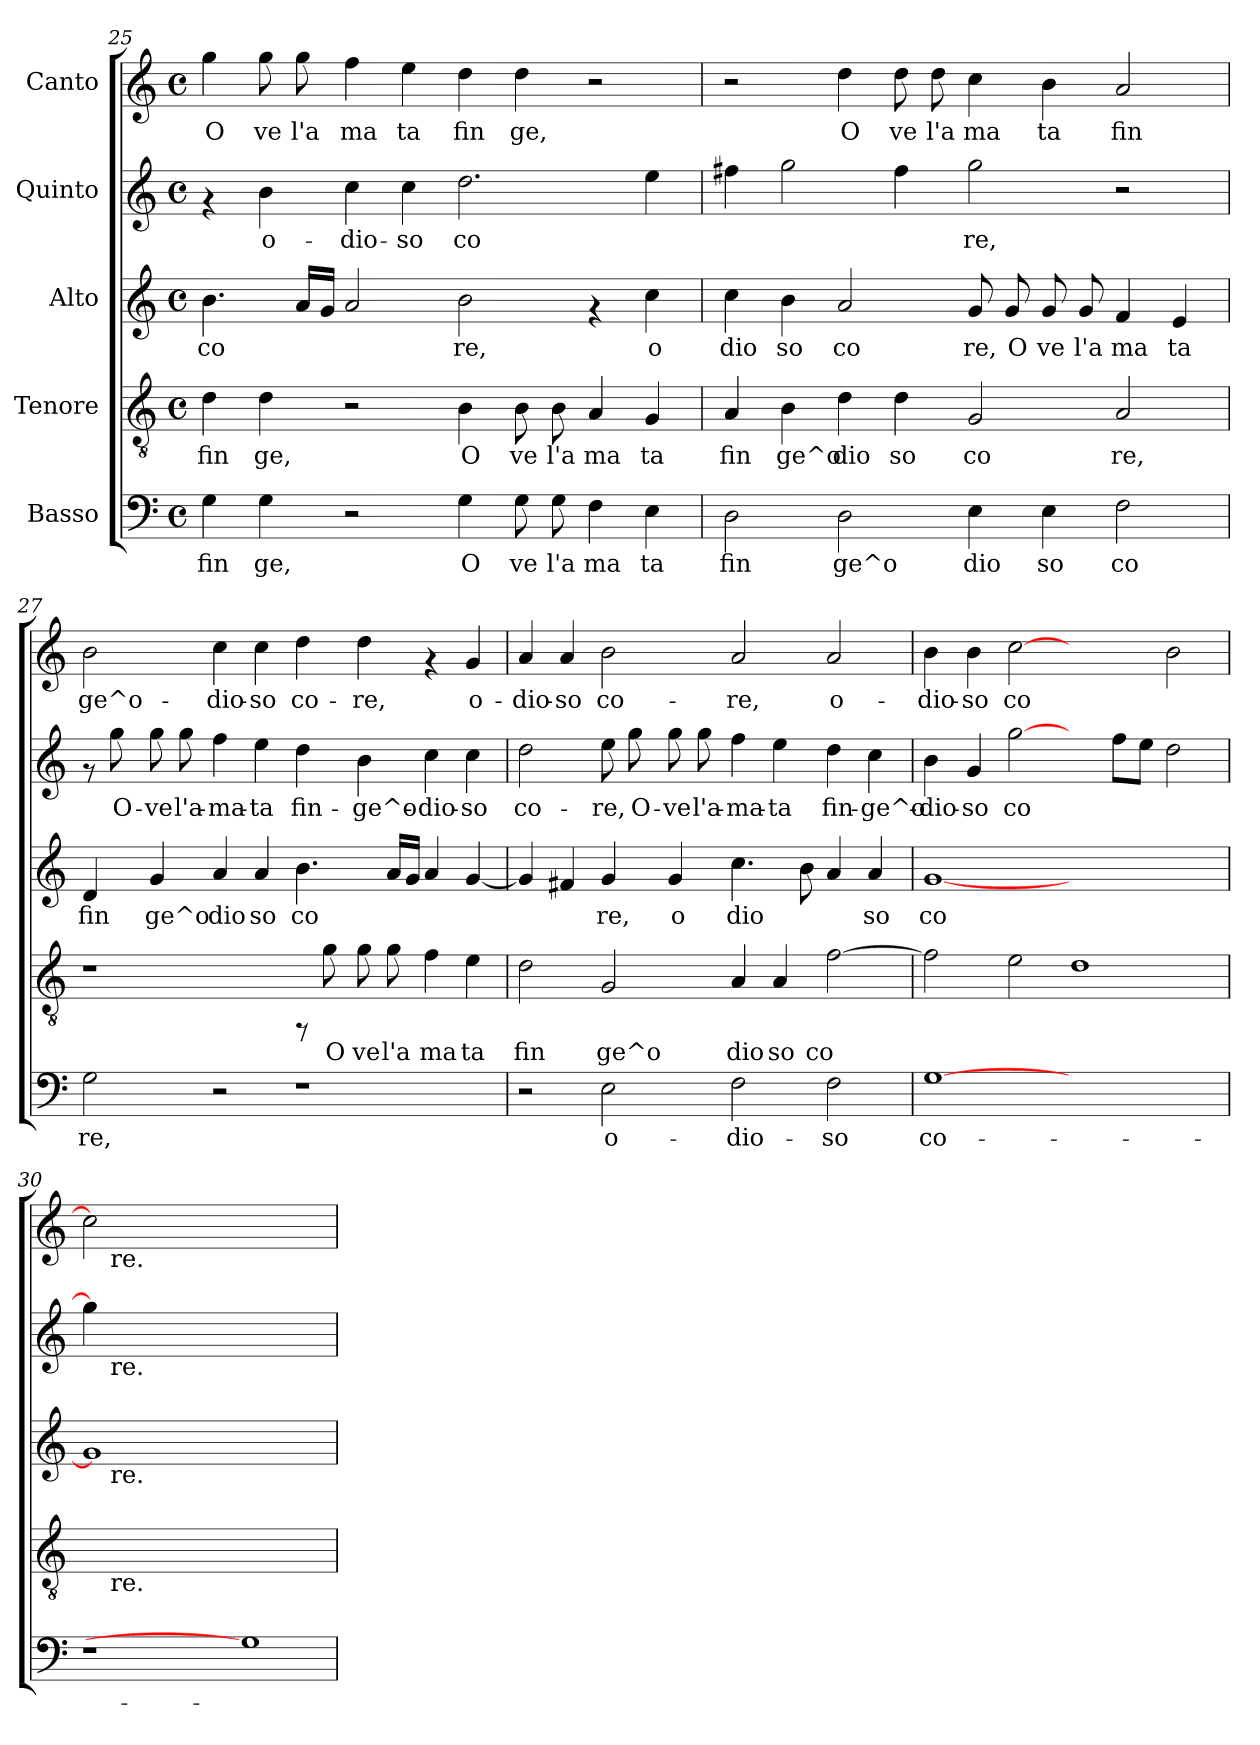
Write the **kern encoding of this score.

**kern	**text	**kern	**text	**kern	**text	**kern	**text	**kern	**text
*part5	*part5	*part4	*part4	*part3	*part3	*part2	*part2	*part1	*part1
*staff5	*staff5	*staff4	*staff4	*staff3	*staff3	*staff2	*staff2	*staff1	*staff1
*I"Basso	*	*I"Tenore	*	*I"Alto	*	*I"Quinto	*	*I"Canto	*
*clefF4	*	*clefGv2	*	*clefG2	*	*clefG2	*	*clefG2	*
*k[]	*	*k[]	*	*k[]	*	*k[]	*	*k[]	*
*C:	*	*C:	*	*C:	*	*C:	*	*C:	*
*M4/4	*	*M4/4	*	*M4/4	*	*M4/4	*	*M4/4	*
*met(c)	*	*met(c)	*	*met(c)	*	*met(c)	*	*met(c)	*
=25	=25	=25	=25	=25	=25	=25	=25	=25	=25
!	!LO:LY:b:cj	!	!LO:LY:b:cj	!	!LO:LY:b:cj	!	!	!	!LO:LY:b:cj
4G\	fin	4d\	fin	4.b\	co	4rf	.	4gg\	O
!	!LO:LY:b:cj	!	!LO:LY:b:cj	!	!	!	!LO:LY:b	!	!LO:LY:b:cj
4G\	ge,	4d\	ge,	.	.	4b\	o-	8gg\	ve
!	!	!	!	!	!LO:LY:b:cj	!	!	!	!LO:LY:b:cj
.	.	.	.	16a/L	.	.	.	8gg\	l'a
!	!	!	!	!	!LO:LY:b:cj	!	!	!	!
.	.	.	.	16g/J	.	.	.	.	.
!	!	!	!	!	!LO:LY:b:cj	!	!LO:LY:b	!	!LO:LY:b:cj
2r	.	2r	.	2a/	.	4cc\	-dio-	4ff\	ma
!	!	!	!	!	!	!	!LO:LY:b	!	!LO:LY:b:cj
.	.	.	.	.	.	4cc\	-so	4ee\	ta
!	!LO:LY:b:cj	!	!LO:LY:b:cj	!	!LO:LY:b:cj	!	!LO:LY:b	!	!LO:LY:b:cj
4G\	O	4B\	O	2b\	re,	2.dd\	co-	4dd\	fin
!	!LO:LY:b:cj	!	!LO:LY:b:cj	!	!	!	!	!	!LO:LY:b:cj
8G\	ve	8B\	ve	.	.	.	.	4dd\	ge,
!	!LO:LY:b:cj	!	!LO:LY:b:cj	!	!	!	!	!	!
8G\	l'a	8B\	l'a	.	.	.	.	.	.
!	!LO:LY:b:cj	!	!LO:LY:b:cj	!	!	!	!	!	!
4F\	ma	4A/	ma	4rf	.	.	.	2r	.
!	!LO:LY:b:cj	!	!LO:LY:b:cj	!	!LO:LY:b:cj	!	!LO:LY:b	!	!
4E\	ta	4G/	ta	4cc\	o	4ee\	--	.	.
=26	=26	=26	=26	=26	=26	=26	=26	=26	=26
!	!LO:LY:b:cj	!	!LO:LY:b:cj	!	!LO:LY:b:cj	!	!LO:LY:b	!	!
2D\	fin	4A/	fin	4cc\	dio	4ff#X\	--	2r	.
!	!	!	!LO:LY:b:cj	!	!LO:LY:b:cj	!	!LO:LY:b	!	!
.	.	4B\	ge^o	4b\	so	2gg\	--	.	.
!	!LO:LY:b:cj	!	!LO:LY:b:cj	!	!LO:LY:b:cj	!	!	!	!LO:LY:b:cj
2D\	ge^o	4d\	dio	2a/	co	.	.	4dd\	O
!	!	!	!LO:LY:b:cj	!	!	!	!LO:LY:b	!	!LO:LY:b:cj
.	.	4d\	so	.	.	4ff#\	--	8dd\	ve
!	!	!	!	!	!	!	!	!	!LO:LY:b:cj
.	.	.	.	.	.	.	.	8dd\	l'a
!	!LO:LY:b:cj	!	!LO:LY:b:cj	!	!LO:LY:b:cj	!	!LO:LY:b	!	!LO:LY:b:cj
4E\	dio	2G/	co	8g/	re,	2gg\	-re,	4cc\	ma
!	!	!	!	!	!LO:LY:b:cj	!	!	!	!
.	.	.	.	8g/	O	.	.	.	.
!	!LO:LY:b:cj	!	!	!	!LO:LY:b:cj	!	!	!	!LO:LY:b:cj
4E\	so	.	.	8g/	ve	.	.	4b\	ta
!	!	!	!	!	!LO:LY:b:cj	!	!	!	!
.	.	.	.	8g/	l'a	.	.	.	.
!	!LO:LY:b:cj	!	!LO:LY:b:cj	!	!LO:LY:b:cj	!	!	!	!LO:LY:b:cj
2F\	co	2A/	re,	4f/	ma	2r	.	2a/	fin
!	!	!	!	!	!LO:LY:b:cj	!	!	!	!
.	.	.	.	4e/	ta	.	.	.	.
!!LO:LB:g=z
=27	=27	=27	=27	=27	=27	=27	=27	=27	=27
!	!LO:LY:b:cj	!	!	!	!LO:LY:b:cj	!	!	!	!LO:LY:b:cj
2G\	re,	1r	.	4d/	fin	8rf	.	2b\	ge^o-
!	!	!	!	!	!	!	!LO:LY:b	!	!
.	.	.	.	.	.	8gg\	O-	.	.
!	!	!	!	!	!LO:LY:b:cj	!	!LO:LY:b	!	!
.	.	.	.	4g/	ge^o	8gg\	-ve	.	.
!	!	!	!	!	!	!	!LO:LY:b	!	!
.	.	.	.	.	.	8gg\	l'a-	.	.
!	!	!	!	!	!LO:LY:b:cj	!	!LO:LY:b	!	!LO:LY:b:cj
2r	.	.	.	4a/	dio	4ff\	-ma-	4cc\	-dio-
!	!	!	!	!	!LO:LY:b:cj	!	!LO:LY:b	!	!LO:LY:b:cj
.	.	.	.	4a/	so	4ee\	-ta	4cc\	-so
!	!	!	!	!	!LO:LY:b:cj	!	!LO:LY:b	!	!LO:LY:b:cj
1r	.	8rFF	.	4.b\	co	4dd\	fin-	4dd\	co-
!	!	!	!LO:LY:b:cj	!	!	!	!	!	!
.	.	8g\	O	.	.	.	.	.	.
!	!	!	!LO:LY:b:cj	!	!	!	!LO:LY:b	!	!LO:LY:b:cj
.	.	8g\	ve	.	.	4b\	-ge^o-	4dd\	-re,
!	!	!	!LO:LY:b:cj	!	!LO:LY:b:cj	!	!	!	!
.	.	8g\	l'a	16a/L	.	.	.	.	.
!	!	!	!	!	!LO:LY:b:cj	!	!	!	!
.	.	.	.	16g/J	.	.	.	.	.
!	!	!	!LO:LY:b:cj	!	!LO:LY:b:cj	!	!LO:LY:b	!	!
.	.	4f\	ma	4a/	.	4cc\	-dio-	4rf	.
!	!	!	!LO:LY:b:cj	!	!LO:LY:b:cj	!	!LO:LY:b	!	!LO:LY:b:cj
.	.	4e\	ta	[<4g/	.	4cc\	-so	4g/	o-
=28	=28	=28	=28	=28	=28	=28	=28	=28	=28
!	!	!	!LO:LY:b:cj	!	!LO:LY:b:cj	!	!LO:LY:b	!	!LO:LY:b:cj
2r	.	2d\	fin	4g/]	.	2dd\	co-	4a/	-dio-
!	!	!	!	!	!LO:LY:b:cj	!	!	!	!LO:LY:b:cj
.	.	.	.	4f#X/	.	.	.	4a/	-so
!	!LO:LY:b:cj	!	!LO:LY:b:cj	!	!LO:LY:b:cj	!	!LO:LY:b	!	!LO:LY:b:cj
2E\	o-	2G/	ge^o	4g/	re,	8ee\	-re,	2b\	co-
!	!	!	!	!	!	!	!LO:LY:b	!	!
.	.	.	.	.	.	8gg\	O-	.	.
!	!	!	!	!	!LO:LY:b:cj	!	!LO:LY:b	!	!
.	.	.	.	4g/	o	8gg\	-ve	.	.
!	!	!	!	!	!	!	!LO:LY:b	!	!
.	.	.	.	.	.	8gg\	l'a-	.	.
!	!LO:LY:b:cj	!	!LO:LY:b:cj	!	!LO:LY:b:cj	!	!LO:LY:b	!	!LO:LY:b:cj
2F\	-dio-	4A/	dio	4.cc\	dio	4ff\	-ma-	2a/	-re,
!	!	!	!LO:LY:b:cj	!	!	!	!LO:LY:b	!	!
.	.	4A/	so	.	.	4ee\	-ta	.	.
!	!	!	!	!	!LO:LY:b:cj	!	!	!	!
.	.	.	.	8b\	.	.	.	.	.
!	!LO:LY:b:cj	!	!LO:LY:b:cj	!	!LO:LY:b:cj	!	!LO:LY:b	!	!LO:LY:b:cj
2F\	-so	[>2f\	co	4a/	.	4dd\	fin-	2a/	o-
!	!	!	!	!	!LO:LY:b:cj	!	!LO:LY:b	!	!
.	.	.	.	4a/	so	4cc\	-ge^o-	.	.
=29	=29	=29	=29	=29	=29	=29	=29	=29	=29
!	!LO:LY:b:cj	!	!LO:LY:b:cj	!	!LO:LY:b:cj	!	!LO:LY:b	!	!LO:LY:b:cj
[1G	co-	2f\]	.	[1g	co	4b\	-dio-	4b\	-dio-
!	!	!	!	!	!	!	!LO:LY:b	!	!LO:LY:b:cj
.	.	.	.	.	.	4g/	-so	4b\	-so
!	!	!	!LO:LY:b:cj	!	!	!	!LO:LY:b	!	!LO:LY:b:cj
.	.	2e\	.	.	.	[2gg\	co-	[2cc	co-
!	!	!	!LO:LY:b:cj	!	!	!	!	!	!
1ryy	.	1d	.	1ryy	.	4ryy	.	2ryy	.
!	!	!	!	!	!	!	!LO:LY:b	!	!
.	.	.	.	.	.	8ff\L	--	.	.
!	!	!	!	!	!	!	!LO:LY:b	!	!
.	.	.	.	.	.	8ee\J	--	.	.
!	!	!	!	!	!	!	!LO:LY:b	!	!LO:LY:b:cj
.	.	.	.	.	.	2dd\	--	2b\	--
=30	=30	=30	=30	=30	=30	=30	=30	=30	=30
*	*	*	*	*^	*	*^	*	*^	*
1r	.	8ryy	.	1g]	8ryy	.	4gg\]	8ryy	.	2cc]	8ryy	.
!	!	!	!	!	!	!	!	!	!	!	!LO:TX:b:t=re.	!
!	!	!	!	!	!	!	!	!LO:TX:b:t=re.	!	!	!	!
!	!	!	!	!	!LO:TX:b:t=re.	!	!	!	!	!	!	!
!	!	!LO:TX:b:t=re.	!	!	!	!	!	!	!	!	!	!
.	.	1...ryy	.	.	1...ryy	.	.	1...ryy	.	.	1...ryy	.
.	.	.	.	.	.	.	1..ryy	.	.	.	.	.
.	.	.	.	.	.	.	.	.	.	1.ryy	.	.
1G]	.	.	.	1ryy	.	.	.	.	.	.	.	.
*	*	*	*	*v	*v	*	*	*	*	*v	*v	*
*	*	*	*	*	*	*v	*v	*	*	*
=	=	=	=	=	=	=	=	=	=
*-	*-	*-	*-	*-	*-	*-	*-	*-	*-
